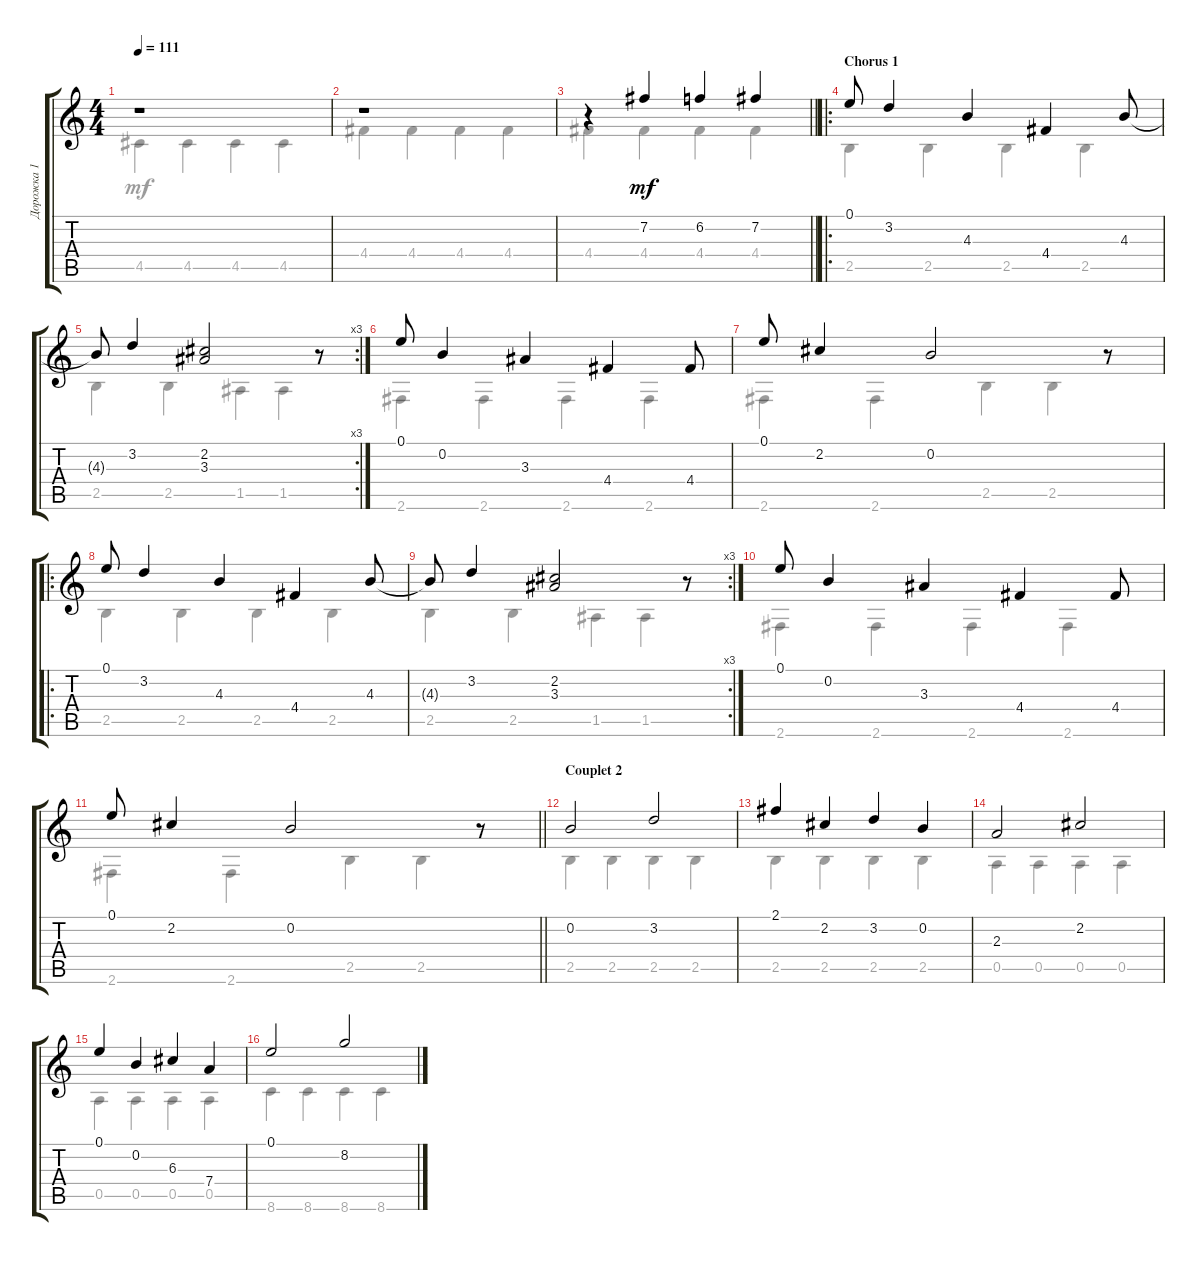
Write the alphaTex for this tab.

\track ("Дорожка 1" "Дорожка 1") {instrument acousticguitarsteel}
\staff {score tabs}
\tuning (E4 B3 G3 D3 A2 E2) {hide}
\voice
\ts (4 4)
\tempo 111
\clef g2
\ks c
r.1{dy mf} |
r.1 |
\barLineRight lightlight
r.4 7.2.4 6.2.4 7.2.4 |
\ro
\section ("" "Chorus 1")
0.1.8 3.2.4 4.3.4 4.4.4 4.3.8 |
\rc 3
4.3{t}.8 3.2.4 (2.2 3.3).2 r.8 |
0.1.8 0.2.4 3.3.4 4.4.4 4.4.8 |
0.1.8 2.2.4 0.2.2 r.8 |
\ro
0.1.8 3.2.4 4.3.4 4.4.4 4.3.8 |
\rc 3
4.3{t}.8 3.2.4 (2.2 3.3).2 r.8 |
0.1.8 0.2.4 3.3.4 4.4.4 4.4.8 |
\barLineRight lightlight
0.1.8 2.2.4 0.2.2 r.8 |
\section ("" "Couplet 2")
0.2.2 3.2.2 |
2.1.4 2.2.4 3.2.4 0.2.4 |
2.3.2 2.2.2 |
0.1.4 0.2.4 6.3.4 7.4.4 |
0.1.2 8.2.2
\voice
\clef g2
\ottava regular
\simile none
\ks c
4.5.4{dy mf} 4.5.4 4.5.4 4.5.4 |
4.4.4 4.4.4 4.4.4 4.4.4 |
\barLineRight lightlight
4.4.4 4.4.4 4.4.4 4.4.4 |
2.5.4 2.5.4 2.5.4 2.5.4 |
2.5.4 2.5.4 1.5.4 1.5.4 |
2.6.4 2.6.4 2.6.4 2.6.4 |
2.6.4 2.6.4 2.5.4 2.5.4 |
2.5.4 2.5.4 2.5.4 2.5.4 |
2.5.4 2.5.4 1.5.4 1.5.4 |
2.6.4 2.6.4 2.6.4 2.6.4 |
\barLineRight lightlight
2.6.4 2.6.4 2.5.4 2.5.4 |
2.5.4 2.5.4 2.5.4 2.5.4 |
2.5.4 2.5.4 2.5.4 2.5.4 |
0.5.4 0.5.4 0.5.4 0.5.4 |
0.5.4 0.5.4 0.5.4 0.5.4 |
8.6.4 8.6.4 8.6.4 8.6.4
